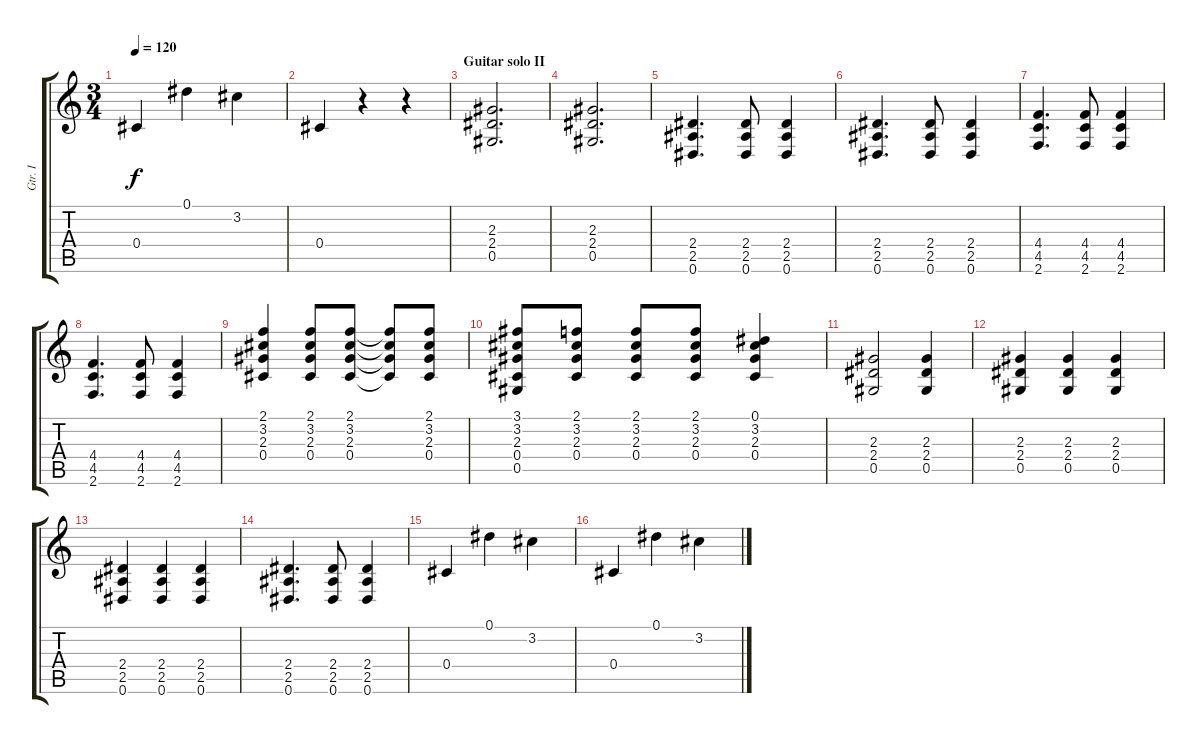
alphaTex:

\track ("Gtr. I" "Gtr. I") {instrument acousticguitarsteel}
\staff {score tabs}
\tuning (Eb4 Bb3 Gb3 Db3 Ab2 Eb2) {hide}
\ts (3 4)
\tempo 120
\clef g2
\ks c
0.4.4{dy f} 0.1.4 3.2.4 |
0.4.4 r.4 r.4 |
\section ("" "Guitar solo II")
(2.3 2.4 0.5).2{d} |
(2.3 2.4 0.5).2{d} |
(2.4 2.5 0.6).4{d} (2.4 2.5 0.6).8 (2.4 2.5 0.6).4 |
(2.4 2.5 0.6).4{d} (2.4 2.5 0.6).8 (2.4 2.5 0.6).4 |
(4.4 4.5 2.6).4{d} (4.4 4.5 2.6).8 (4.4 4.5 2.6).4 |
(4.4 4.5 2.6).4{d} (4.4 4.5 2.6).8 (4.4 4.5 2.6).4 |
(2.1 3.2 2.3 0.4).4 (2.1 3.2 2.3 0.4).8 (2.1 3.2 2.3 0.4).8 (2.1{t} 3.2{t} 2.3{t} 0.4{t}).8 (2.1 3.2 2.3 0.4).8 |
(3.1 3.2 2.3 0.4 0.5).8 (2.1 3.2 2.3 0.4).8 (2.1 3.2 2.3 0.4).8 (2.1 3.2 2.3 0.4).8 (0.1 3.2 2.3 0.4).4 |
(2.3 2.4 0.5).2 (2.3 2.4 0.5).4 |
(2.3 2.4 0.5).4 (2.3 2.4 0.5).4 (2.3 2.4 0.5).4 |
(2.4 2.5 0.6).4 (2.4 2.5 0.6).4 (2.4 2.5 0.6).4 |
(2.4 2.5 0.6).4{d} (2.4 2.5 0.6).8 (2.4 2.5 0.6).4 |
0.4.4 0.1.4 3.2.4 |
0.4.4 0.1.4 3.2.4
